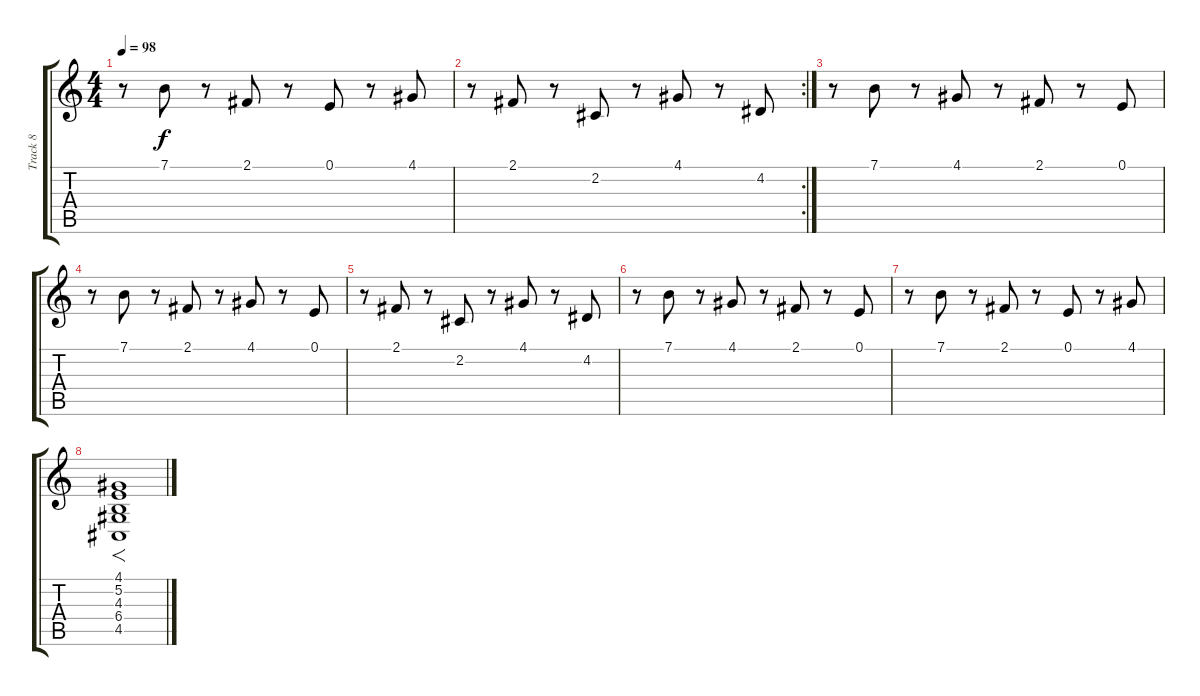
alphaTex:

\track ("Track 8" "Track 8") {instrument choiraahs}
\staff {score tabs}
\tuning (E4 B3 G3 D3 A2 E2) {hide}
\ts (4 4)
\tempo 98
\clef g2
\ks c
r.8{dy f} 7.1.8 r.8 2.1.8 r.8 0.1.8 r.8 4.1.8 |
\rc 2
r.8 2.1.8 r.8 2.2.8 r.8 4.1.8 r.8 4.2.8 |
r.8 7.1.8 r.8 4.1.8 r.8 2.1.8 r.8 0.1.8 |
r.8 7.1.8 r.8 2.1.8 r.8 4.1.8 r.8 0.1.8 |
r.8 2.1.8 r.8 2.2.8 r.8 4.1.8 r.8 4.2.8 |
r.8 7.1.8 r.8 4.1.8 r.8 2.1.8 r.8 0.1.8 |
r.8 7.1.8 r.8 2.1.8 r.8 0.1.8 r.8 4.1.8 |
(4.1 5.2 4.3 6.4 4.5).1{f}
